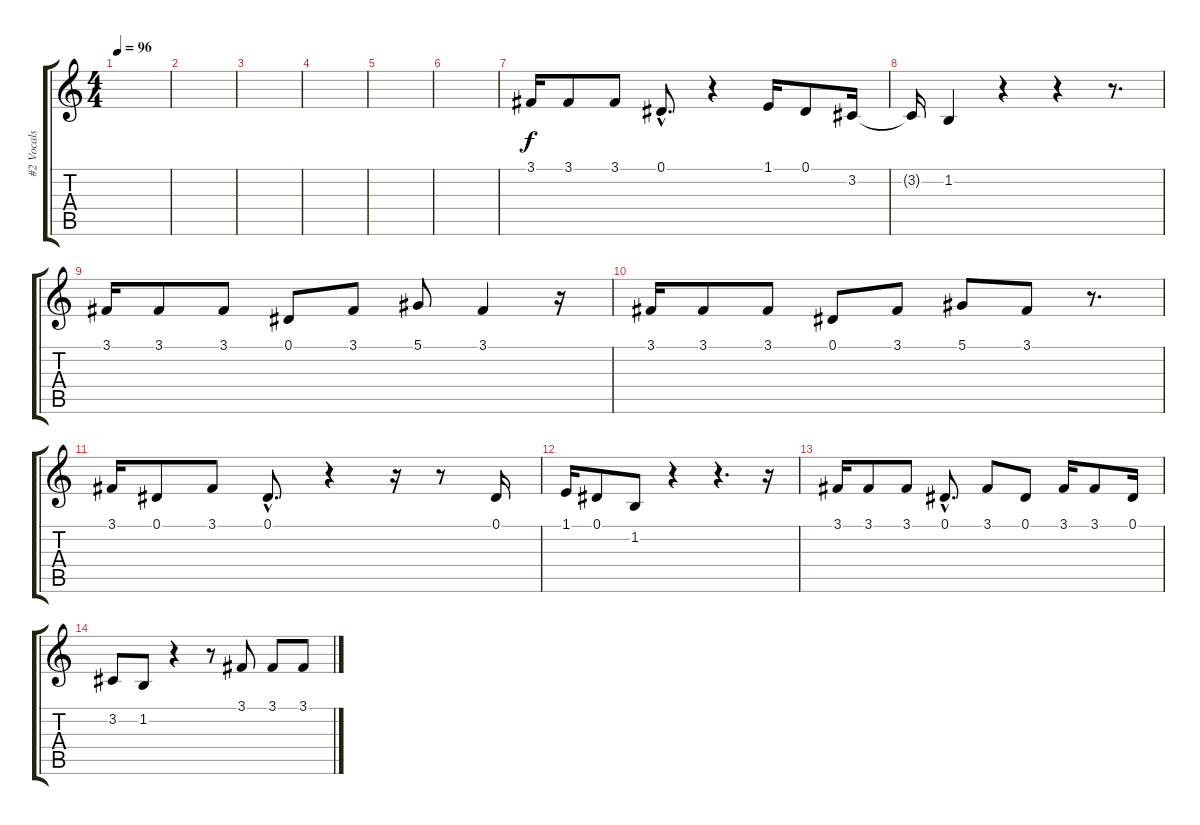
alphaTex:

\track ("#2 Vocals" "#2 Vocals") {instrument clarinet}
\staff {score tabs}
\tuning (Eb4 Bb3 Gb3 Db3 Ab2 Eb2) {hide}
\ts (4 4)
\tempo 96
\clef g2
\ks c
|
|
|
|
|
|
3.1.16 3.1.8 3.1.8 0.1{hac}.8{d} r.4 1.1.16 0.1.8 3.2.16 |
3.2{t}.16 1.2.4 r.4 r.4 r.8{d} |
3.1.16 3.1.8 3.1.8 0.1.8 3.1.8 5.1.8 3.1.4 r.16 |
3.1.16 3.1.8 3.1.8 0.1.8 3.1.8 5.1.8 3.1.8 r.8{d} |
3.1.16 0.1.8 3.1.8 0.1{hac}.8{d} r.4 r.16 r.8 0.1.16 |
1.1.16 0.1.8 1.2.8 r.4 r.4{d} r.16 |
3.1.16 3.1.8 3.1.8 0.1{hac}.8{d} 3.1.8 0.1.8 3.1.16 3.1.8 0.1.16 |
3.2.8 1.2.8 r.4 r.8 3.1.8 3.1.8 3.1.8
